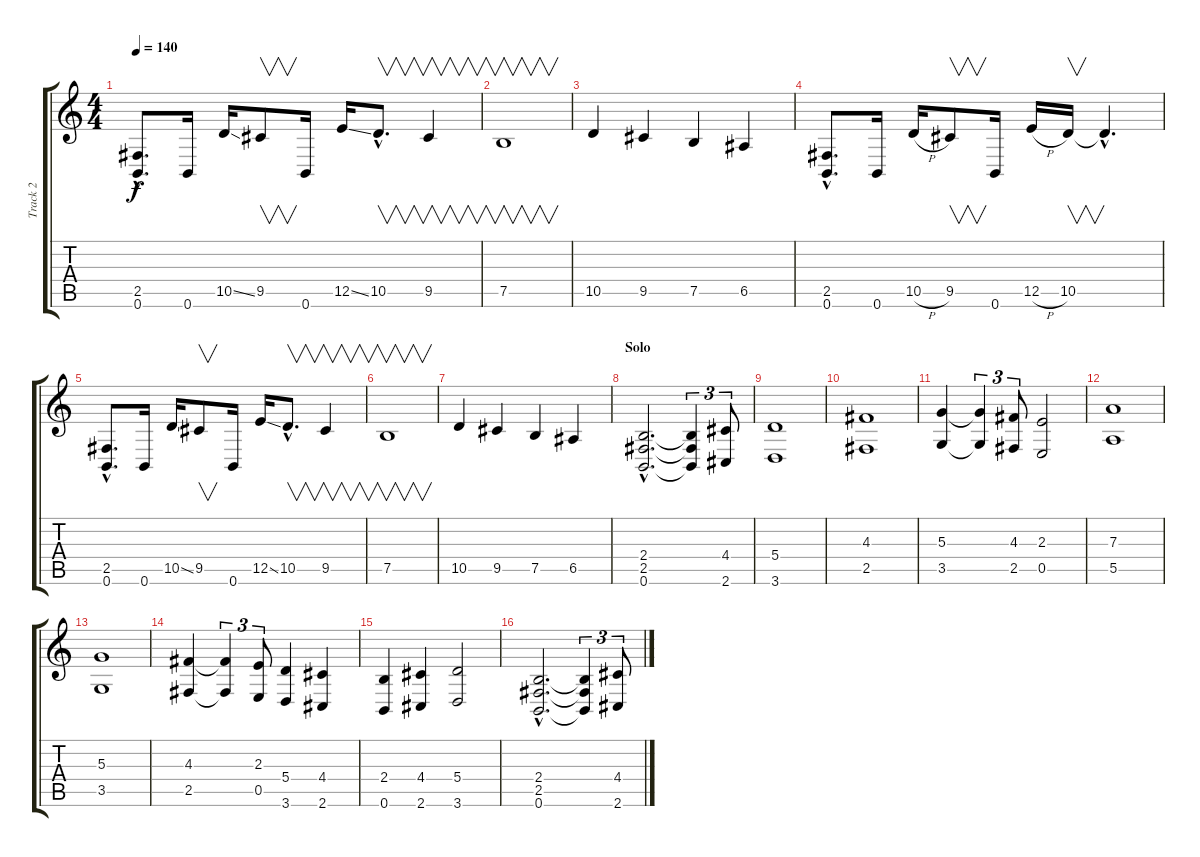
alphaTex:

\track ("Track 2" "Track 2") {instrument overdrivenguitar}
\staff {score tabs}
\tuning (B3 Gb3 D3 A2 E2 B1) {hide}
\ts (4 4)
\tempo 140
\clef g2
\ks c
(2.5{hac} 0.6{hac}).8{d dy f} 0.6.16 10.5{ss}.16 9.5.8{v} 0.6.16 12.5{ss}.16 10.5{hac}.8{v d} 9.5.4{v} |
7.5.1{v} |
10.5.4 9.5.4 7.5.4 6.5.4 |
(2.5{hac} 0.6{hac}).8{d} 0.6.16 10.5{h}.16 9.5.8{v} 0.6.16 12.5{h}.16 10.5.16{v} 10.5{hac t}.4{d} |
(2.5{hac} 0.6{hac}).8{d} 0.6.16 10.5{ss}.16 9.5.8{v} 0.6.16 12.5{ss}.16 10.5{hac}.8{v d} 9.5.4{v} |
7.5.1{v} |
10.5.4 9.5.4 7.5.4 6.5.4 |
\section ("" "Solo")
(2.4{hac} 2.5{hac} 0.6{hac}).2{d} (2.4{t} 2.5{t} 0.6{t}).4{tu (3 2)} (4.4 2.6).8{tu (3 2)} |
(5.4 3.6).1 |
(4.3 2.5).1 |
(5.3 3.5).4 (5.3{t} 3.5{t}).4{tu (3 2)} (4.3 2.5).8{tu (3 2)} (2.3 0.5).2 |
(7.3 5.5).1 |
(5.3 3.5).1 |
(4.3 2.5).4 (4.3{t} 2.5{t}).4{tu (3 2)} (2.3 0.5).8{tu (3 2)} (5.4 3.6).4 (4.4 2.6).4 |
(2.4 0.6).4 (4.4 2.6).4 (5.4 3.6).2 |
(2.4{hac} 2.5{hac} 0.6{hac}).2{d} (2.4{t} 2.5{t} 0.6{t}).4{tu (3 2)} (4.4 2.6).8{tu (3 2)}
